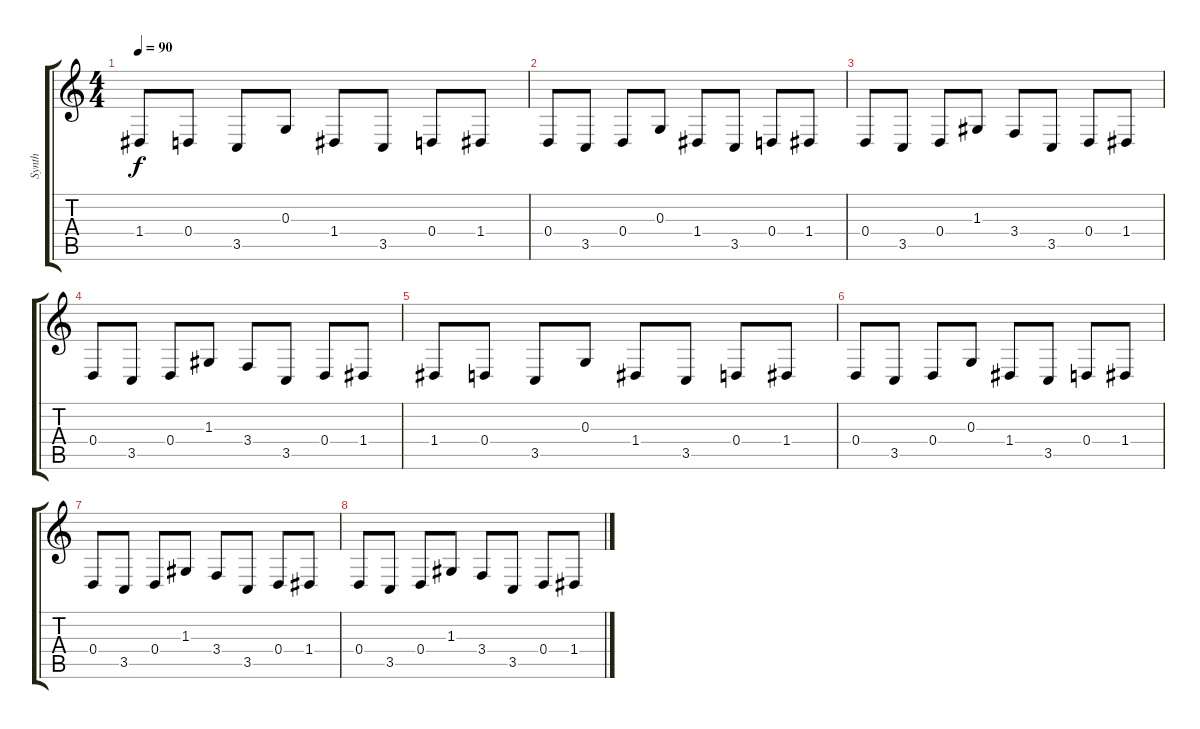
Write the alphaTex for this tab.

\track ("Synth" "Synth") {instrument pad8sweep}
\staff {score tabs}
\tuning (E4 B3 G3 D3 A2 E2) {hide}
\ts (4 4)
\tempo 90
\clef g2
\ks c
1.4.8{dy f} 0.4.8 3.5.8 0.3.8 1.4.8 3.5.8 0.4.8 1.4.8 |
0.4.8 3.5.8 0.4.8 0.3.8 1.4.8 3.5.8 0.4.8 1.4.8 |
0.4.8 3.5.8 0.4.8 1.3.8 3.4.8 3.5.8 0.4.8 1.4.8 |
0.4.8 3.5.8 0.4.8 1.3.8 3.4.8 3.5.8 0.4.8 1.4.8 |
1.4.8 0.4.8 3.5.8 0.3.8 1.4.8 3.5.8 0.4.8 1.4.8 |
0.4.8 3.5.8 0.4.8 0.3.8 1.4.8 3.5.8 0.4.8 1.4.8 |
0.4.8 3.5.8 0.4.8 1.3.8 3.4.8 3.5.8 0.4.8 1.4.8 |
0.4.8 3.5.8 0.4.8 1.3.8 3.4.8 3.5.8 0.4.8 1.4.8
